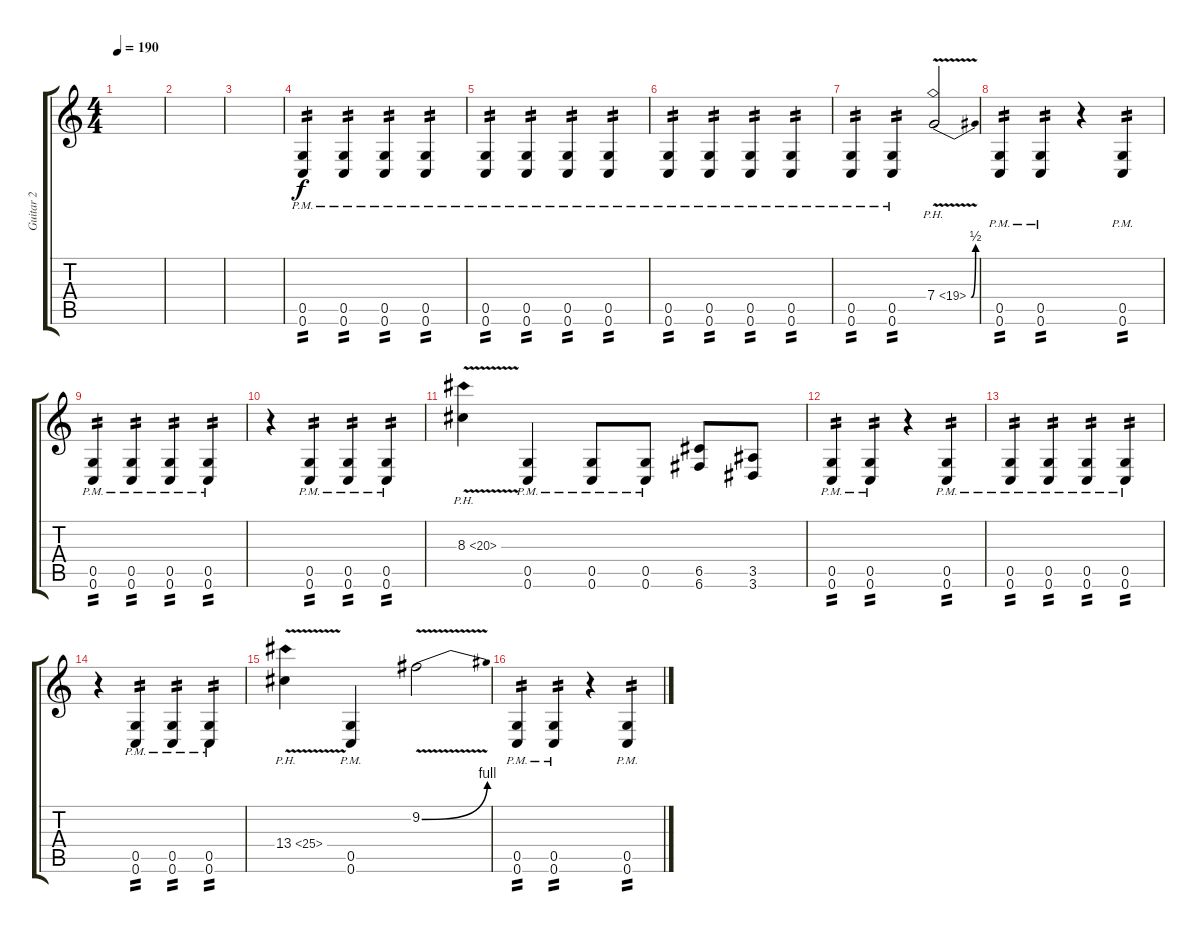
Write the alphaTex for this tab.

\track ("Guitar 2" "Guitar 2") {instrument distortionguitar}
\staff {score tabs}
\tuning (D4 A3 F3 C3 G2 C2) {hide}
\ts (4 4)
\tempo 190
\clef g2
\ks c
|
|
|
(0.5{pm} 0.6{pm}).4{tp 2} (0.5{pm} 0.6{pm}).4{tp 2} (0.5{pm} 0.6{pm}).4{tp 2} (0.5{pm} 0.6{pm}).4{tp 2} |
(0.5{pm} 0.6{pm}).4{tp 2} (0.5{pm} 0.6{pm}).4{tp 2} (0.5{pm} 0.6{pm}).4{tp 2} (0.5{pm} 0.6{pm}).4{tp 2} |
(0.5{pm} 0.6{pm}).4{tp 2} (0.5{pm} 0.6{pm}).4{tp 2} (0.5{pm} 0.6{pm}).4{tp 2} (0.5{pm} 0.6{pm}).4{tp 2} |
(0.5{pm} 0.6{pm}).4{tp 2} (0.5{pm} 0.6{pm}).4{tp 2} 7.4{be (bend 0 0 60 2) ph 12 v}.2 |
(0.5{pm} 0.6{pm}).4{tp 2} (0.5{pm} 0.6{pm}).4{tp 2} r.4 (0.5{pm} 0.6{pm}).4{tp 2} |
(0.5{pm} 0.6{pm}).4{tp 2} (0.5{pm} 0.6{pm}).4{tp 2} (0.5{pm} 0.6{pm}).4{tp 2} (0.5{pm} 0.6{pm}).4{tp 2} |
r.4 (0.5{pm} 0.6{pm}).4{tp 2} (0.5{pm} 0.6{pm}).4{tp 2} (0.5{pm} 0.6{pm}).4{tp 2} |
8.3{ph 12 v}.4 (0.5{pm} 0.6{pm}).4 (0.5{pm} 0.6{pm}).8 (0.5{pm} 0.6{pm}).8 (6.5 6.6).8 (3.5 3.6).8 |
(0.5{pm} 0.6{pm}).4{tp 2} (0.5{pm} 0.6{pm}).4{tp 2} r.4 (0.5{pm} 0.6{pm}).4{tp 2} |
(0.5{pm} 0.6{pm}).4{tp 2} (0.5{pm} 0.6{pm}).4{tp 2} (0.5{pm} 0.6{pm}).4{tp 2} (0.5{pm} 0.6{pm}).4{tp 2} |
r.4 (0.5{pm} 0.6{pm}).4{tp 2} (0.5{pm} 0.6{pm}).4{tp 2} (0.5{pm} 0.6{pm}).4{tp 2} |
13.4{ph 12 v}.4 (0.5{pm} 0.6{pm}).4 9.2{be (bend 0 0 60 4) v}.2 |
(0.5{pm} 0.6{pm}).4{tp 2} (0.5{pm} 0.6{pm}).4{tp 2} r.4 (0.5{pm} 0.6{pm}).4{tp 2}
